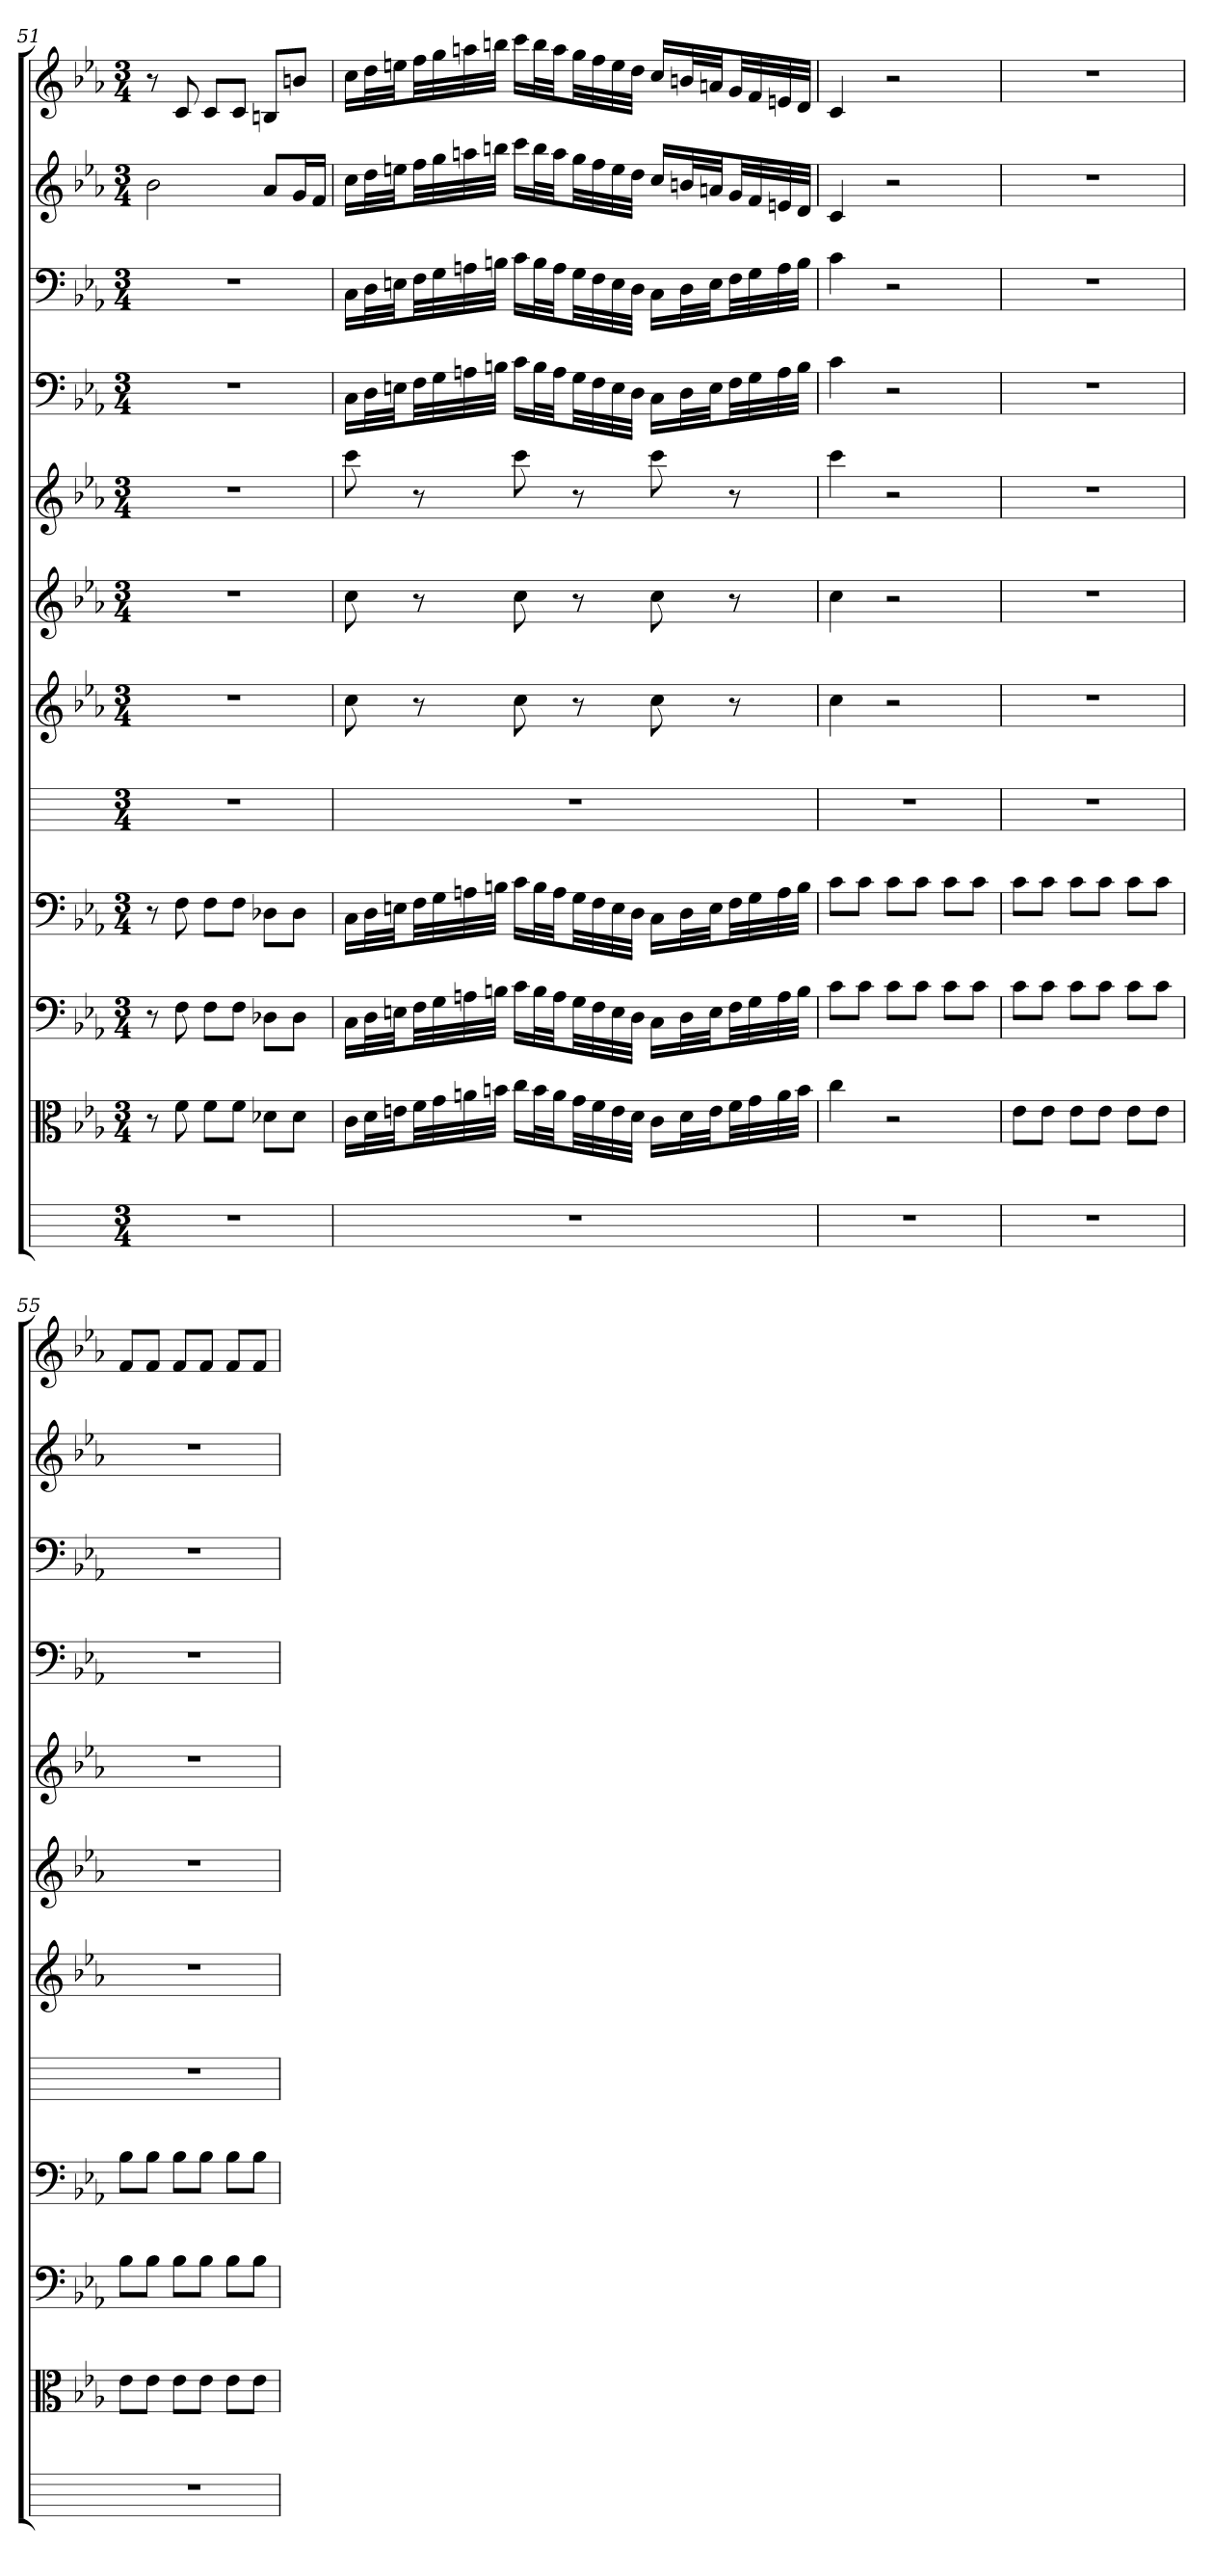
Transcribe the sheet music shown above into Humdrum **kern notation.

**kern	**kern	**kern	**kern	**kern	**kern	**kern	**kern	**kern	**kern	**kern	**kern
*part12	*part11	*part10	*part9	*part8	*part7	*part6	*part5	*part4	*part3	*part2	*part1
*staff12	*staff11	*staff10	*staff9	*staff8	*staff7	*staff6	*staff5	*staff4	*staff3	*staff2	*staff1
*	*clefC3	*clefF4	*clefF4	*	*	*	*	*clefF4	*clefF4	*	*
*k[]	*k[b-e-a-]	*k[b-e-a-]	*k[b-e-a-]	*k[]	*k[b-e-a-]	*k[b-e-a-]	*k[b-e-a-]	*k[b-e-a-]	*k[b-e-a-]	*k[b-e-a-]	*k[b-e-a-]
*M3/4	*M3/4	*M3/4	*M3/4	*M3/4	*M3/4	*M3/4	*M3/4	*M3/4	*M3/4	*M3/4	*M3/4
=51	=51	=51	=51	=51	=51	=51	=51	=51	=51	=51	=51
2.r	8r	8r	8r	2.r	2.r	2.r	2.r	2.r	2.r	2b-	8r
.	8f	8F	8F	.	.	.	.	.	.	.	8c
.	8f\L	8F\L	8F\L	.	.	.	.	.	.	.	8cL
.	8f\J	8F\J	8F\J	.	.	.	.	.	.	.	8cJ
.	8d-X\L	8D-X\L	8D-X\L	.	.	.	.	.	.	8a-L	8BnL
.	8d-\J	8D-\J	8D-\J	.	.	.	.	.	.	16gL	8bnJ
.	.	.	.	.	.	.	.	.	.	16fJJ	.
=52	=52	=52	=52	=52	=52	=52	=52	=52	=52	=52	=52
2.r	16c\LL	16C\LL	16C\LL	2.r	8cc	8cc	8ccc	16C\LL	16C\LL	16ccLL	16ccLL
.	32d\L	32D\L	32D\L	.	.	.	.	32D\L	32D\L	32ddL	32ddL
.	32en\JJ	32En\JJ	32En\JJ	.	.	.	.	32En\JJ	32En\JJ	32eenJJ	32eenJJ
.	32f\LL	32F\LL	32F\LL	.	8r	8r	8r	32F\LL	32F\LL	32ffLL	32ffLL
.	32g\	32G\	32G\	.	.	.	.	32G\	32G\	32gg	32gg
.	32an\	32An\	32An\	.	.	.	.	32An\	32An\	32aan	32aan
.	32bn\JJJ	32Bn\JJJ	32Bn\JJJ	.	.	.	.	32Bn\JJJ	32Bn\JJJ	32bbnJJJ	32bbnJJJ
.	16cc\LL	16c\LL	16c\LL	.	8cc	8cc	8ccc	16c\LL	16c\LL	16cccLL	16cccLL
.	32b\L	32B\L	32B\L	.	.	.	.	32B\L	32B\L	32bbL	32bbL
.	32a\JJ	32A\JJ	32A\JJ	.	.	.	.	32A\JJ	32A\JJ	32aaJJ	32aaJJ
.	32g\LL	32G\LL	32G\LL	.	8r	8r	8r	32G\LL	32G\LL	32ggLL	32ggLL
.	32f\	32F\	32F\	.	.	.	.	32F\	32F\	32ff	32ff
.	32e\	32E\	32E\	.	.	.	.	32E\	32E\	32ee	32ee
.	32d\JJJ	32D\JJJ	32D\JJJ	.	.	.	.	32D\JJJ	32D\JJJ	32ddJJJ	32ddJJJ
.	16c\LL	16C\LL	16C\LL	.	8cc	8cc	8ccc	16C\LL	16C\LL	16ccLL	16ccLL
.	32d\L	32D\L	32D\L	.	.	.	.	32D\L	32D\L	32bnL	32bnL
.	32e\JJ	32E\JJ	32E\JJ	.	.	.	.	32E\JJ	32E\JJ	32anJJ	32anJJ
.	32f\LL	32F\LL	32F\LL	.	8r	8r	8r	32F\LL	32F\LL	32gLL	32gLL
.	32g\	32G\	32G\	.	.	.	.	32G\	32G\	32f	32f
.	32a\	32A\	32A\	.	.	.	.	32A\	32A\	32en	32en
.	32b\JJJ	32B\JJJ	32B\JJJ	.	.	.	.	32B\JJJ	32B\JJJ	32dJJJ	32dJJJ
=53	=53	=53	=53	=53	=53	=53	=53	=53	=53	=53	=53
2.r	4cc	8c\L	8c\L	2.r	4cc	4cc	4ccc	4c	4c	4c	4c
.	.	8c\J	8c\J	.	.	.	.	.	.	.	.
.	2r	8c\L	8c\L	.	2r	2r	2r	2r	2r	2r	2r
.	.	8c\J	8c\J	.	.	.	.	.	.	.	.
.	.	8c\L	8c\L	.	.	.	.	.	.	.	.
.	.	8c\J	8c\J	.	.	.	.	.	.	.	.
=54	=54	=54	=54	=54	=54	=54	=54	=54	=54	=54	=54
2.r	8e-\L	8c\L	8c\L	2.r	2.r	2.r	2.r	2.r	2.r	2.r	2.r
.	8e-\J	8c\J	8c\J	.	.	.	.	.	.	.	.
.	8e-\L	8c\L	8c\L	.	.	.	.	.	.	.	.
.	8e-\J	8c\J	8c\J	.	.	.	.	.	.	.	.
.	8e-\L	8c\L	8c\L	.	.	.	.	.	.	.	.
.	8e-\J	8c\J	8c\J	.	.	.	.	.	.	.	.
=55	=55	=55	=55	=55	=55	=55	=55	=55	=55	=55	=55
2.r	8e-\L	8B-\L	8B-\L	2.r	2.r	2.r	2.r	2.r	2.r	2.r	8fL
.	8e-\J	8B-\J	8B-\J	.	.	.	.	.	.	.	8fJ
.	8e-\L	8B-\L	8B-\L	.	.	.	.	.	.	.	8fL
.	8e-\J	8B-\J	8B-\J	.	.	.	.	.	.	.	8fJ
.	8e-\L	8B-\L	8B-\L	.	.	.	.	.	.	.	8fL
.	8e-\J	8B-\J	8B-\J	.	.	.	.	.	.	.	8fJ
=	=	=	=	=	=	=	=	=	=	=	=
*-	*-	*-	*-	*-	*-	*-	*-	*-	*-	*-	*-
